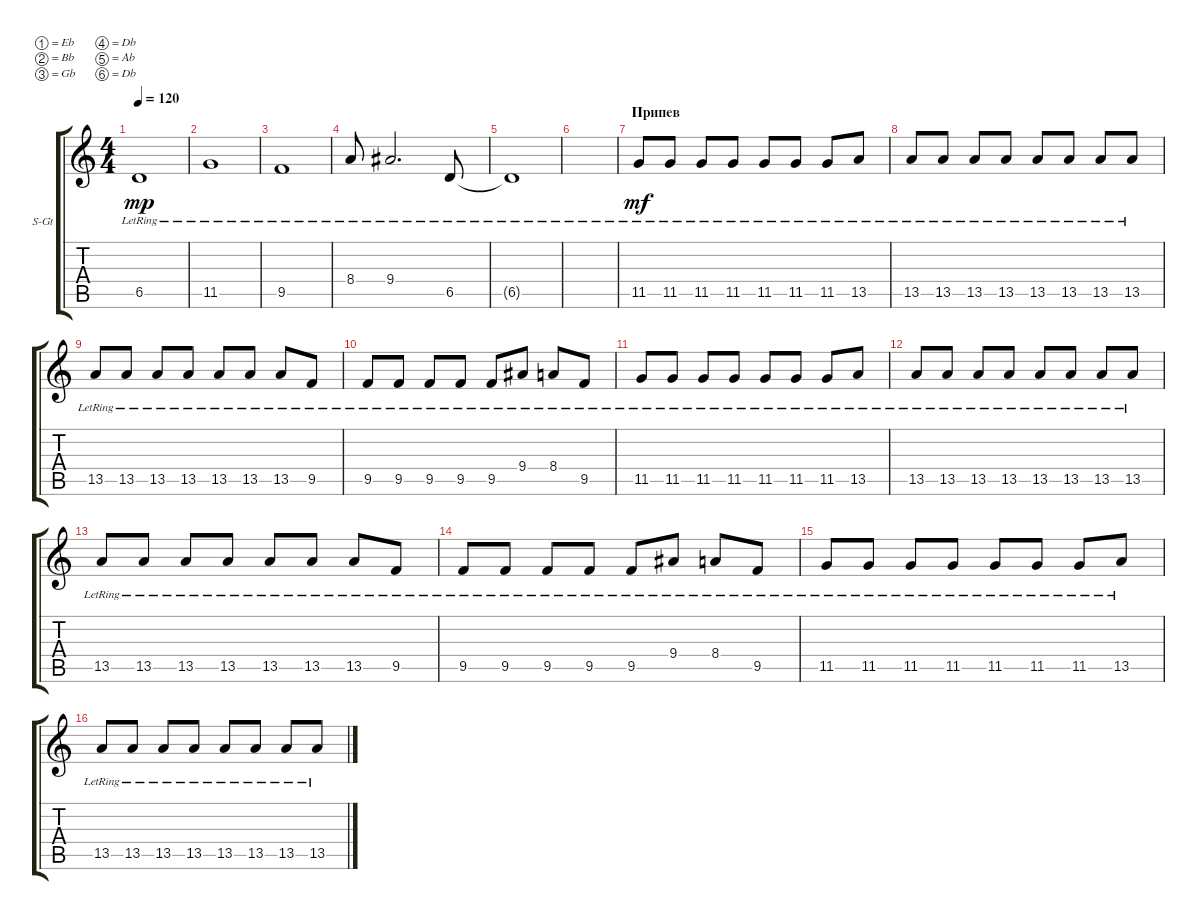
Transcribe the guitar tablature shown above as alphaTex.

\defaultSystemsLayout 4
\bracketExtendMode groupsimilarinstruments
\firstSystemTrackNameOrientation horizontal
\otherSystemsTrackNameOrientation horizontal
\track ("Steel Guitar" "S-Gt") {instrument acousticguitarsteel}
\staff {score tabs}
\tuning (Eb4 Bb3 Gb3 Db3 Ab2 Db2)
\ts (4 4)
\tempo 120
\clef g2
\ks c
6.5{lr t}.1{dy mp} |
11.5{lr}.1 |
9.5{lr}.1 |
8.4{lr}.8 9.4{lr}.2{d} 6.5{lr}.8 |
6.5{lr t}.1 |
|
\section ("" "Припев")
11.5{lr}.8{dy mf} 11.5{lr}.8 11.5{lr}.8 11.5{lr}.8 11.5{lr}.8 11.5{lr}.8 11.5{lr}.8 13.5{lr}.8 |
13.5{lr}.8 13.5{lr}.8 13.5{lr}.8 13.5{lr}.8 13.5{lr}.8 13.5{lr}.8 13.5{lr}.8 13.5{lr}.8 |
13.5{lr}.8 13.5{lr}.8 13.5{lr}.8 13.5{lr}.8 13.5{lr}.8 13.5{lr}.8 13.5{lr}.8 9.5{lr}.8 |
9.5{lr}.8 9.5{lr}.8 9.5{lr}.8 9.5{lr}.8 9.5{lr}.8 9.4{lr}.8 8.4{lr}.8 9.5{lr}.8 |
11.5{lr}.8 11.5{lr}.8 11.5{lr}.8 11.5{lr}.8 11.5{lr}.8 11.5{lr}.8 11.5{lr}.8 13.5{lr}.8 |
13.5{lr}.8 13.5{lr}.8 13.5{lr}.8 13.5{lr}.8 13.5{lr}.8 13.5{lr}.8 13.5{lr}.8 13.5{lr}.8 |
13.5{lr}.8 13.5{lr}.8 13.5{lr}.8 13.5{lr}.8 13.5{lr}.8 13.5{lr}.8 13.5{lr}.8 9.5{lr}.8 |
9.5{lr}.8 9.5{lr}.8 9.5{lr}.8 9.5{lr}.8 9.5{lr}.8 9.4{lr}.8 8.4{lr}.8 9.5{lr}.8 |
11.5{lr}.8 11.5{lr}.8 11.5{lr}.8 11.5{lr}.8 11.5{lr}.8 11.5{lr}.8 11.5{lr}.8 13.5{lr}.8 |
13.5{lr}.8 13.5{lr}.8 13.5{lr}.8 13.5{lr}.8 13.5{lr}.8 13.5{lr}.8 13.5{lr}.8 13.5{lr}.8
